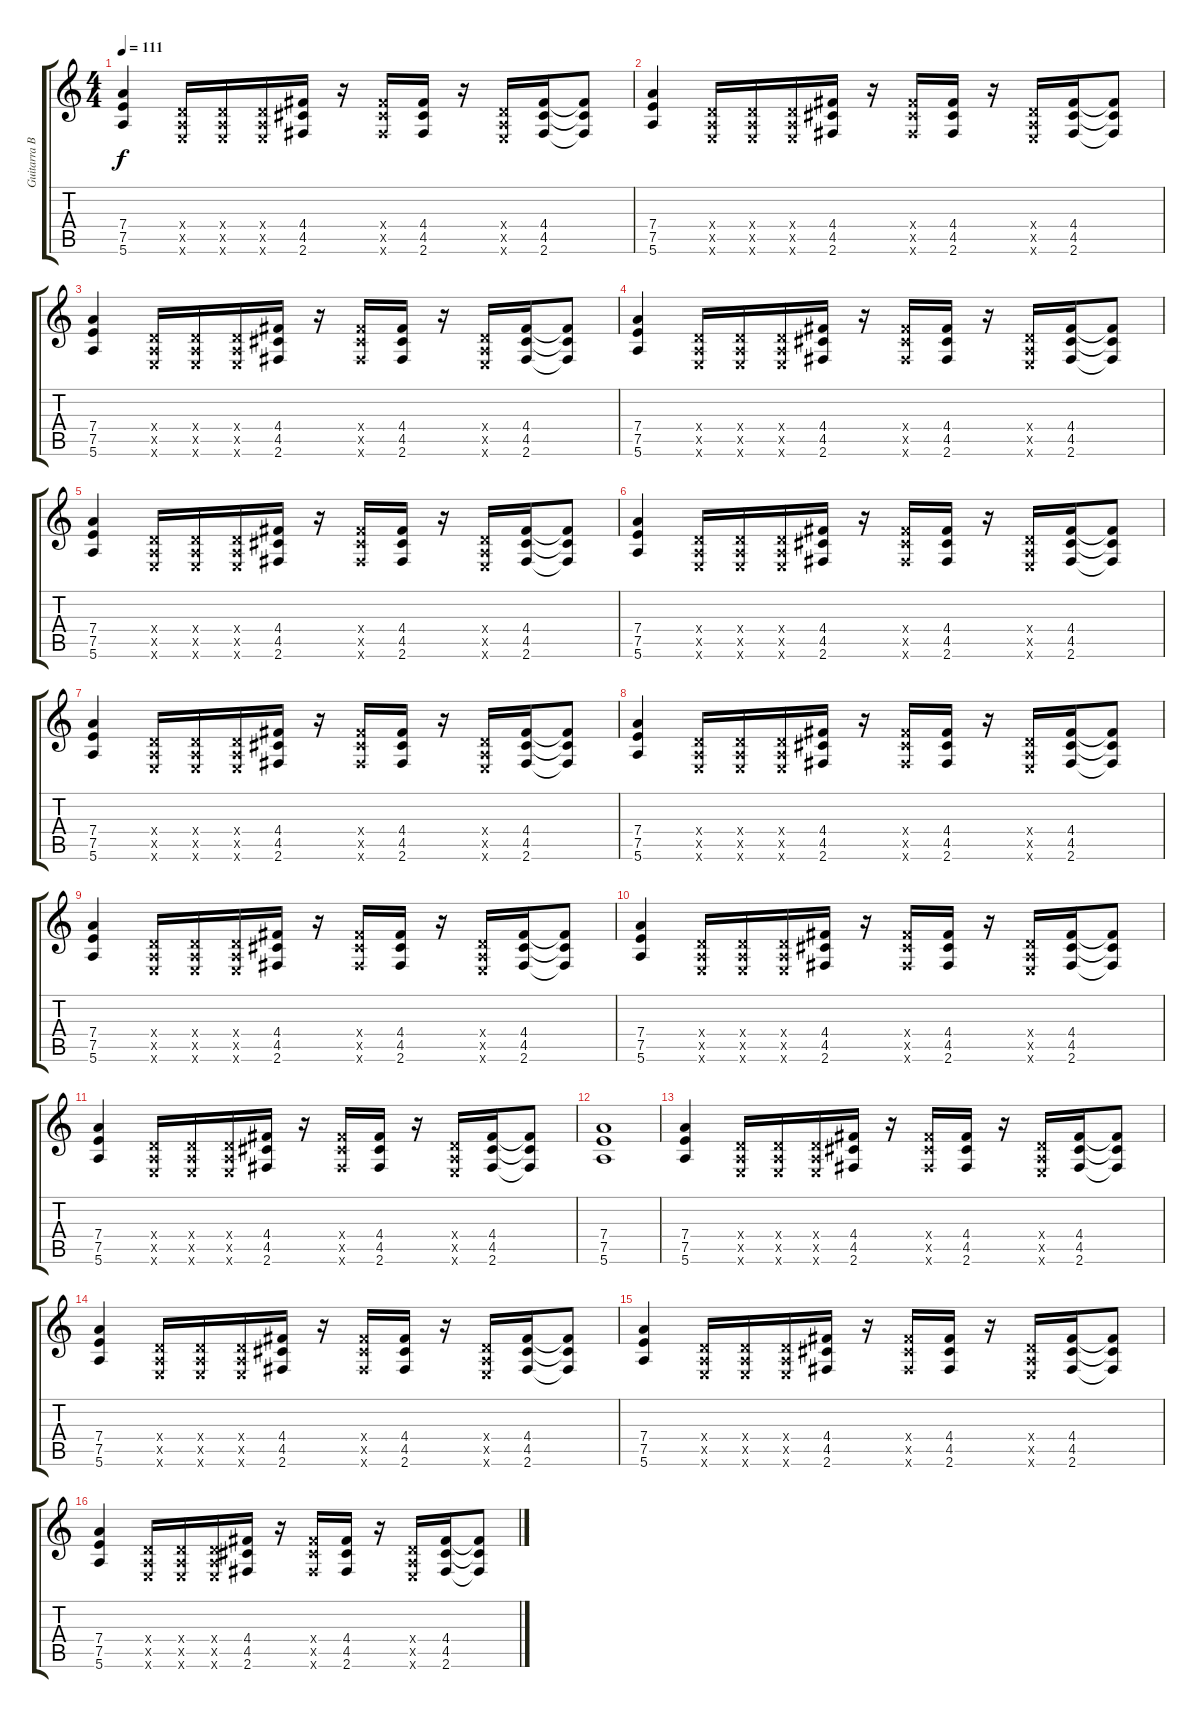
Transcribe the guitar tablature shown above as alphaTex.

\track ("Guitarra Base" "Guitarra B") {instrument distortionguitar}
\staff {score tabs}
\tuning (E4 B3 G3 D3 A2 E2) {hide}
\ts (4 4)
\tempo 111
\clef g2
\ks c
(7.4 7.5 5.6).4{dy f instrument distortionguitar} (0.4{x} 0.5{x} 0.6{x}).16 (0.4{x} 0.5{x} 0.6{x}).16 (0.4{x} 0.5{x} 0.6{x}).16 (4.4 4.5 2.6).16 r.16 (4.4{x} 4.5{x} 2.6{x}).16 (4.4 4.5 2.6).16 r.16 (0.4{x} 0.5{x} 0.6{x}).16 (4.4 4.5 2.6).16 (4.4{t} 4.5{t} 2.6{t}).8 |
(7.4 7.5 5.6).4 (0.4{x} 0.5{x} 0.6{x}).16 (0.4{x} 0.5{x} 0.6{x}).16 (0.4{x} 0.5{x} 0.6{x}).16 (4.4 4.5 2.6).16 r.16 (4.4{x} 4.5{x} 2.6{x}).16 (4.4 4.5 2.6).16 r.16 (0.4{x} 0.5{x} 0.6{x}).16 (4.4 4.5 2.6).16 (4.4{t} 4.5{t} 2.6{t}).8 |
(7.4 7.5 5.6).4 (0.4{x} 0.5{x} 0.6{x}).16 (0.4{x} 0.5{x} 0.6{x}).16 (0.4{x} 0.5{x} 0.6{x}).16 (4.4 4.5 2.6).16 r.16 (4.4{x} 4.5{x} 2.6{x}).16 (4.4 4.5 2.6).16 r.16 (0.4{x} 0.5{x} 0.6{x}).16 (4.4 4.5 2.6).16 (4.4{t} 4.5{t} 2.6{t}).8 |
(7.4 7.5 5.6).4 (0.4{x} 0.5{x} 0.6{x}).16 (0.4{x} 0.5{x} 0.6{x}).16 (0.4{x} 0.5{x} 0.6{x}).16 (4.4 4.5 2.6).16 r.16 (4.4{x} 4.5{x} 2.6{x}).16 (4.4 4.5 2.6).16 r.16 (0.4{x} 0.5{x} 0.6{x}).16 (4.4 4.5 2.6).16 (4.4{t} 4.5{t} 2.6{t}).8 |
(7.4 7.5 5.6).4 (0.4{x} 0.5{x} 0.6{x}).16 (0.4{x} 0.5{x} 0.6{x}).16 (0.4{x} 0.5{x} 0.6{x}).16 (4.4 4.5 2.6).16 r.16 (4.4{x} 4.5{x} 2.6{x}).16 (4.4 4.5 2.6).16 r.16 (0.4{x} 0.5{x} 0.6{x}).16 (4.4 4.5 2.6).16 (4.4{t} 4.5{t} 2.6{t}).8 |
(7.4 7.5 5.6).4 (0.4{x} 0.5{x} 0.6{x}).16 (0.4{x} 0.5{x} 0.6{x}).16 (0.4{x} 0.5{x} 0.6{x}).16 (4.4 4.5 2.6).16 r.16 (4.4{x} 4.5{x} 2.6{x}).16 (4.4 4.5 2.6).16 r.16 (0.4{x} 0.5{x} 0.6{x}).16 (4.4 4.5 2.6).16 (4.4{t} 4.5{t} 2.6{t}).8 |
(7.4 7.5 5.6).4 (0.4{x} 0.5{x} 0.6{x}).16 (0.4{x} 0.5{x} 0.6{x}).16 (0.4{x} 0.5{x} 0.6{x}).16 (4.4 4.5 2.6).16 r.16 (4.4{x} 4.5{x} 2.6{x}).16 (4.4 4.5 2.6).16 r.16 (0.4{x} 0.5{x} 0.6{x}).16 (4.4 4.5 2.6).16 (4.4{t} 4.5{t} 2.6{t}).8 |
(7.4 7.5 5.6).4 (0.4{x} 0.5{x} 0.6{x}).16 (0.4{x} 0.5{x} 0.6{x}).16 (0.4{x} 0.5{x} 0.6{x}).16 (4.4 4.5 2.6).16 r.16 (4.4{x} 4.5{x} 2.6{x}).16 (4.4 4.5 2.6).16 r.16 (0.4{x} 0.5{x} 0.6{x}).16 (4.4 4.5 2.6).16 (4.4{t} 4.5{t} 2.6{t}).8 |
(7.4 7.5 5.6).4 (0.4{x} 0.5{x} 0.6{x}).16 (0.4{x} 0.5{x} 0.6{x}).16 (0.4{x} 0.5{x} 0.6{x}).16 (4.4 4.5 2.6).16 r.16 (4.4{x} 4.5{x} 2.6{x}).16 (4.4 4.5 2.6).16 r.16 (0.4{x} 0.5{x} 0.6{x}).16 (4.4 4.5 2.6).16 (4.4{t} 4.5{t} 2.6{t}).8 |
(7.4 7.5 5.6).4 (0.4{x} 0.5{x} 0.6{x}).16 (0.4{x} 0.5{x} 0.6{x}).16 (0.4{x} 0.5{x} 0.6{x}).16 (4.4 4.5 2.6).16 r.16 (4.4{x} 4.5{x} 2.6{x}).16 (4.4 4.5 2.6).16 r.16 (0.4{x} 0.5{x} 0.6{x}).16 (4.4 4.5 2.6).16 (4.4{t} 4.5{t} 2.6{t}).8 |
(7.4 7.5 5.6).4 (0.4{x} 0.5{x} 0.6{x}).16 (0.4{x} 0.5{x} 0.6{x}).16 (0.4{x} 0.5{x} 0.6{x}).16 (4.4 4.5 2.6).16 r.16 (4.4{x} 4.5{x} 2.6{x}).16 (4.4 4.5 2.6).16 r.16 (0.4{x} 0.5{x} 0.6{x}).16 (4.4 4.5 2.6).16 (4.4{t} 4.5{t} 2.6{t}).8 |
(7.4 7.5 5.6).1 |
(7.4 7.5 5.6).4 (0.4{x} 0.5{x} 0.6{x}).16 (0.4{x} 0.5{x} 0.6{x}).16 (0.4{x} 0.5{x} 0.6{x}).16 (4.4 4.5 2.6).16 r.16 (4.4{x} 4.5{x} 2.6{x}).16 (4.4 4.5 2.6).16 r.16 (0.4{x} 0.5{x} 0.6{x}).16 (4.4 4.5 2.6).16 (4.4{t} 4.5{t} 2.6{t}).8 |
(7.4 7.5 5.6).4 (0.4{x} 0.5{x} 0.6{x}).16 (0.4{x} 0.5{x} 0.6{x}).16 (0.4{x} 0.5{x} 0.6{x}).16 (4.4 4.5 2.6).16 r.16 (4.4{x} 4.5{x} 2.6{x}).16 (4.4 4.5 2.6).16 r.16 (0.4{x} 0.5{x} 0.6{x}).16 (4.4 4.5 2.6).16 (4.4{t} 4.5{t} 2.6{t}).8 |
(7.4 7.5 5.6).4 (0.4{x} 0.5{x} 0.6{x}).16 (0.4{x} 0.5{x} 0.6{x}).16 (0.4{x} 0.5{x} 0.6{x}).16 (4.4 4.5 2.6).16 r.16 (4.4{x} 4.5{x} 2.6{x}).16 (4.4 4.5 2.6).16 r.16 (0.4{x} 0.5{x} 0.6{x}).16 (4.4 4.5 2.6).16 (4.4{t} 4.5{t} 2.6{t}).8 |
(7.4 7.5 5.6).4 (0.4{x} 0.5{x} 0.6{x}).16 (0.4{x} 0.5{x} 0.6{x}).16 (0.4{x} 0.5{x} 0.6{x}).16 (4.4 4.5 2.6).16 r.16 (4.4{x} 4.5{x} 2.6{x}).16 (4.4 4.5 2.6).16 r.16 (0.4{x} 0.5{x} 0.6{x}).16 (4.4 4.5 2.6).16 (4.4{t} 4.5{t} 2.6{t}).8
